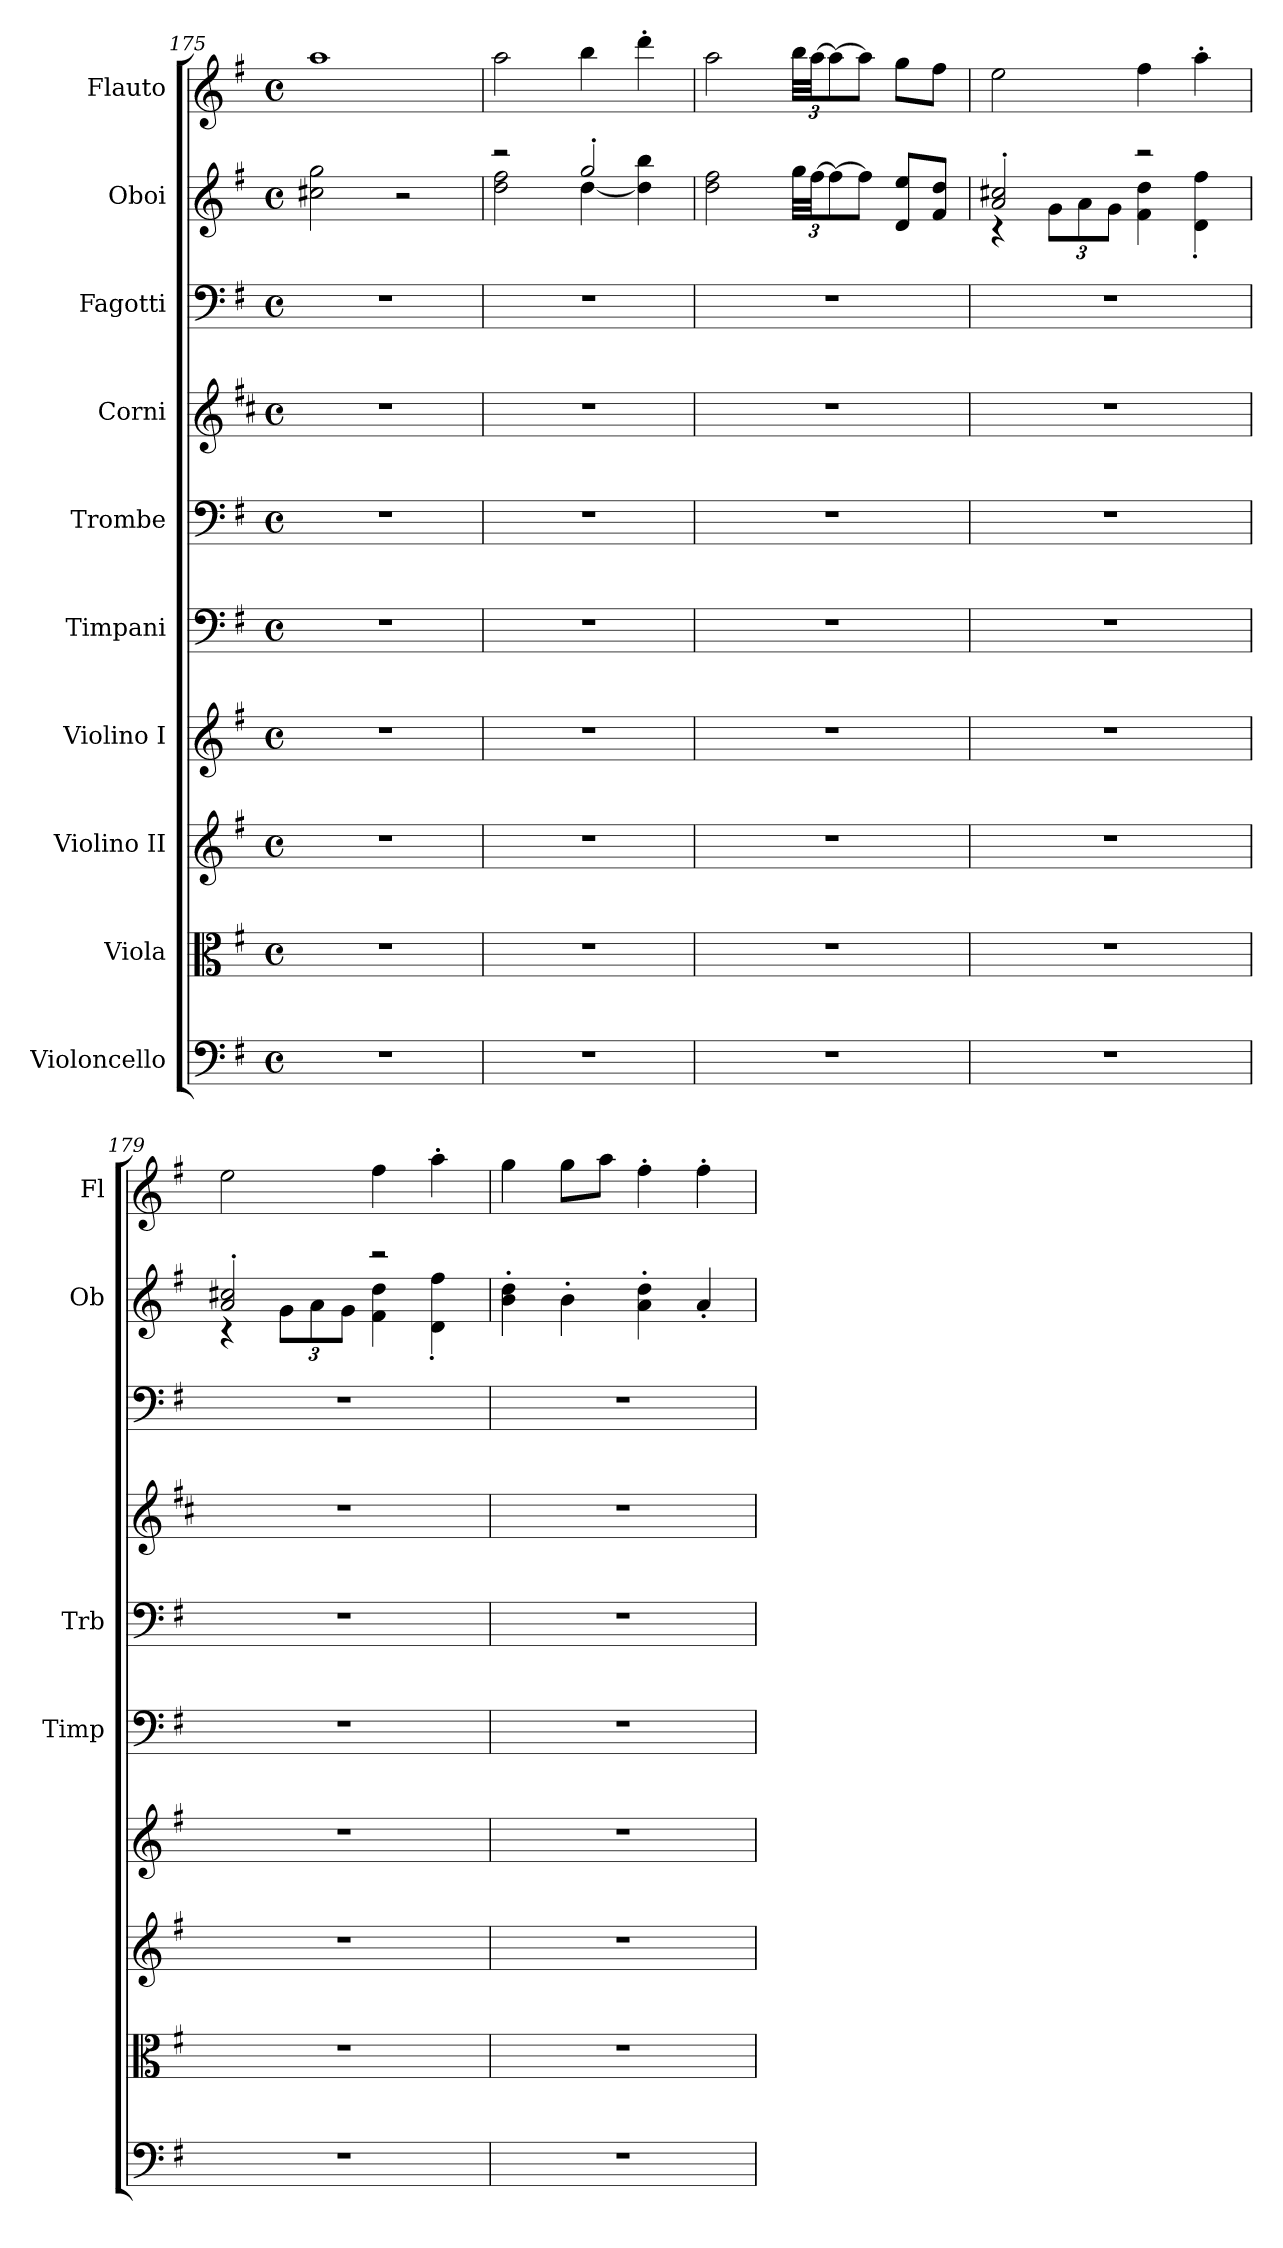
**kern	**kern	**kern	**kern	**kern	**kern	**kern	**kern	**kern	**kern
*part10	*part9	*part8	*part7	*part6	*part5	*part4	*part3	*part2	*part1
*staff10	*staff9	*staff8	*staff7	*staff6	*staff5	*staff4	*staff3	*staff2	*staff1
*I"Violoncello	*I"Viola	*I"Violino II	*I"Violino I	*I"Timpani	*I"Trombe	*I"Corni	*I"Fagotti	*I"Oboi	*I"Flauto
*	*	*	*	*I'Timp	*I'Trb	*	*	*I'Ob	*I'Fl
*clefF4	*clefC3	*clefG2	*clefG2	*clefF4	*clefF4	*clefG2	*clefF4	*clefG2	*clefG2
*	*	*	*	*	*	*ITrd4c7	*	*	*
*k[f#]	*k[f#]	*k[f#]	*k[f#]	*k[f#]	*k[f#]	*k[f#]	*k[f#]	*k[f#]	*k[f#]
*M4/4	*M4/4	*M4/4	*M4/4	*M4/4	*M4/4	*M4/4	*M4/4	*M4/4	*M4/4
*met(c)	*met(c)	*met(c)	*met(c)	*met(c)	*met(c)	*met(c)	*met(c)	*met(c)	*met(c)
=175	=175	=175	=175	=175	=175	=175	=175	=175	=175
1r	1r	1r	1r	1r	1r	1r	1r	2cc#X\ 2gg\	1aa
.	.	.	.	.	.	.	.	2r	.
=176	=176	=176	=176	=176	=176	=176	=176	=176	=176
*	*	*	*	*	*	*	*	*^	*
1r	1r	1r	1r	1r	1r	1r	1r	2r	2dd\ 2ff#\	2aa\
.	.	.	.	.	.	.	.	2gg'/	[4dd\	4bb\
.	.	.	.	.	.	.	.	.	4dd\] 4bb\	4ddd'\
*	*	*	*	*	*	*	*	*v	*v	*
!!LO:LB:g=z
=177	=177	=177	=177	=177	=177	=177	=177	=177	=177
1r	1r	1r	1r	1r	1r	1r	1r	2dd\ 2ff#\	2aa\
*	*	*	*	*	*	*	*	*Xbrackettup	*Xbrackettup
.	.	.	.	.	.	.	.	48gg\LLL	48bb\LLL
.	.	.	.	.	.	.	.	[48ff#\JJ	[48aa\JJ
.	.	.	.	.	.	.	.	12ff#\_	12aa\_
.	.	.	.	.	.	.	.	8ff#\J]	8aa\J]
.	.	.	.	.	.	.	.	8d/ 8ee/L	8gg\L
.	.	.	.	.	.	.	.	8f#/ 8dd/J	8ff#\J
=178	=178	=178	=178	=178	=178	=178	=178	=178	=178
*	*	*	*	*	*	*	*	*^	*
1r	1r	1r	1r	1r	1r	1r	1r	2a/' 2cc#X/'	4r	2ee\
.	.	.	.	.	.	.	.	.	12g\L	.
.	.	.	.	.	.	.	.	.	12a\	.
.	.	.	.	.	.	.	.	.	12g\J	.
.	.	.	.	.	.	.	.	2r	4f#\ 4dd\	4ff#\
.	.	.	.	.	.	.	.	.	4d\' 4ff#\'	4aa'\
=179	=179	=179	=179	=179	=179	=179	=179	=179	=179	=179
1r	1r	1r	1r	1r	1r	1r	1r	2a/' 2cc#X/'	4r	2ee\
.	.	.	.	.	.	.	.	.	12g\L	.
.	.	.	.	.	.	.	.	.	12a\	.
.	.	.	.	.	.	.	.	.	12g\J	.
.	.	.	.	.	.	.	.	2r	4f#\ 4dd\	4ff#\
.	.	.	.	.	.	.	.	.	4d\' 4ff#\'	4aa'\
*	*	*	*	*	*	*	*	*v	*v	*
=180	=180	=180	=180	=180	=180	=180	=180	=180	=180
1r	1r	1r	1r	1r	1r	1r	1r	4b\' 4dd\'	4gg\
.	.	.	.	.	.	.	.	4b'\	8gg\L
.	.	.	.	.	.	.	.	.	8aa\J
.	.	.	.	.	.	.	.	4a\' 4dd\'	4ff#'\
.	.	.	.	.	.	.	.	4a'/	4ff#'\
=	=	=	=	=	=	=	=	=	=
*-	*-	*-	*-	*-	*-	*-	*-	*-	*-
